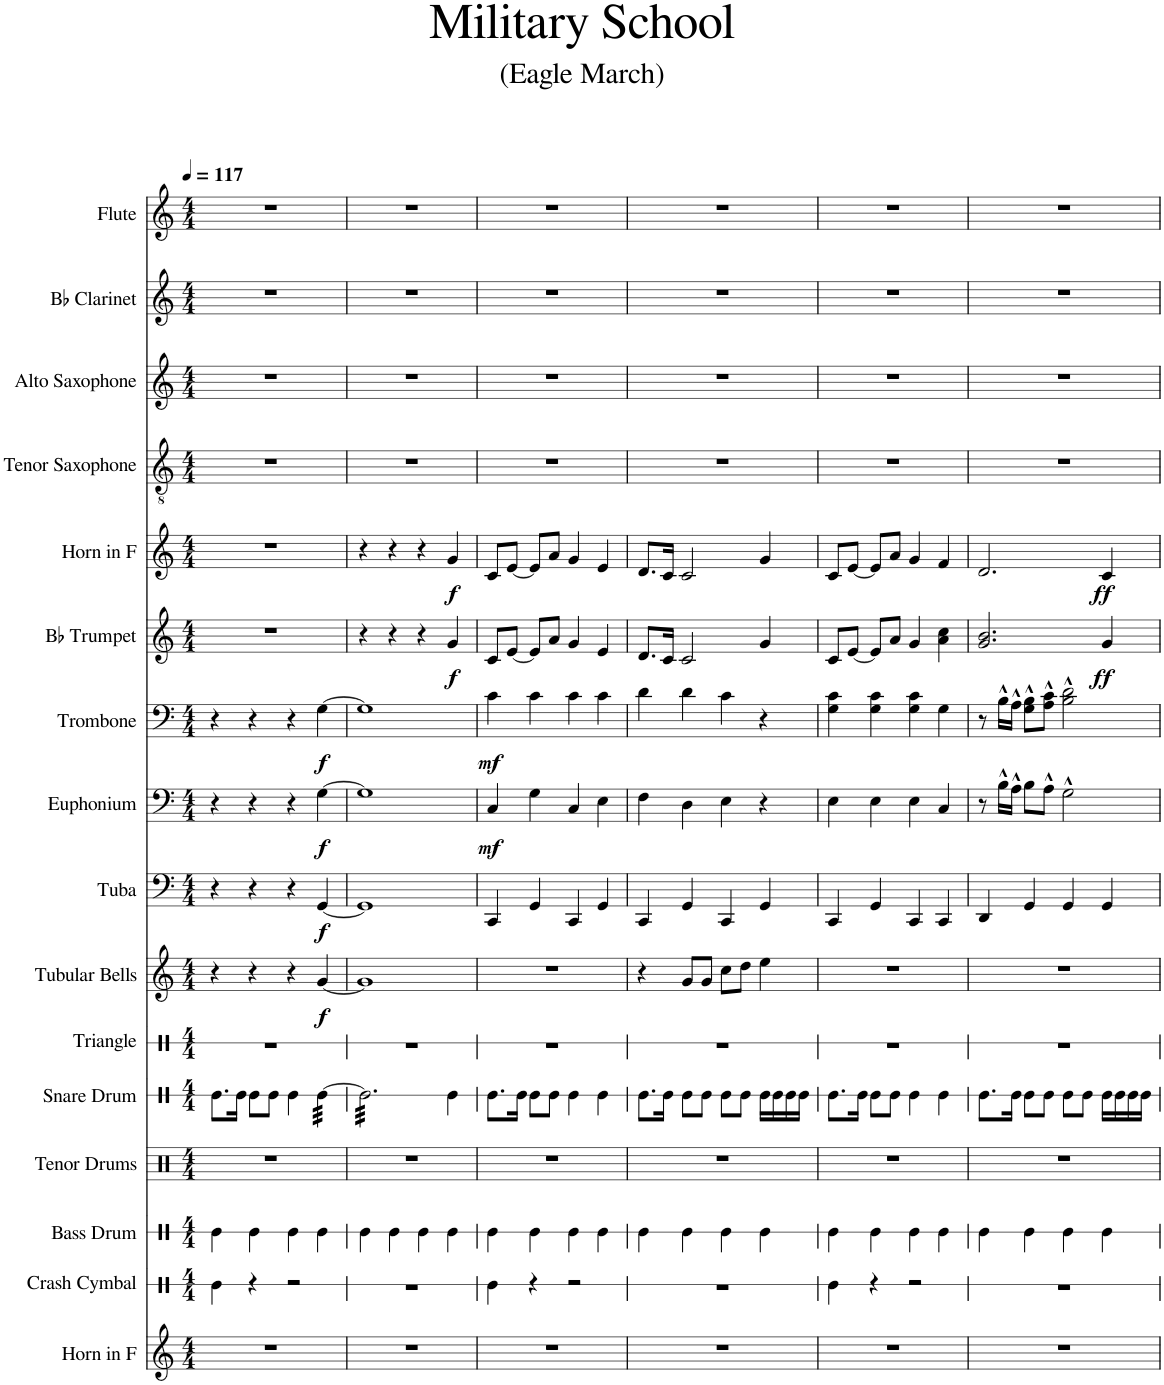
**kern	**kern	**kern	**kern	**kern	**kern	**kern	**dynam	**kern	**dynam	**kern	**dynam	**kern	**dynam	**kern	**dynam	**kern	**dynam	**kern	**kern	**kern	**kern
*part16	*part15	*part14	*part13	*part12	*part11	*part10	*part10	*part9	*part9	*part8	*part8	*part7	*part7	*part6	*part6	*part5	*part5	*part4	*part3	*part2	*part1
*staff16	*staff15	*staff14	*staff13	*staff12	*staff11	*staff10	*staff10	*staff9	*staff9	*staff8	*staff8	*staff7	*staff7	*staff6	*staff6	*staff5	*staff5	*staff4	*staff3	*staff2	*staff1
*I"Horn in F	*I"Crash Cymbal	*I"Bass Drum	*I"Tenor Drums	*I"Snare Drum	*I"Triangle	*I"Tubular Bells	*	*I"Tuba	*	*I"Euphonium	*	*I"Trombone	*	*I"Bb Trumpet	*	*I"Horn in F	*	*I"Tenor Saxophone	*I"Alto Saxophone	*I"Bb Clarinet	*I"Flute
*	*I'Cr. Cym.	*I'B. Dr.	*I'TD	*I'Sn. Dr.	*I'Trgl.	*I'Tu. Be.	*	*I'Tu.	*	*I'Eu.	*	*I'Trb.	*	*I'Bb Tpt.	*	*	*	*I'T. Sax.	*I'A. Sax.	*I'Bb Cl.	*I'Fl.
*	*stria1	*stria1	*	*stria1	*stria1	*	*	*	*	*	*	*	*	*	*	*	*	*	*	*	*
*clefG2	*clefX	*clefX	*clefX	*clefX	*clefX	*clefG2	*	*clefF4	*	*clefF4	*	*clefF4	*	*clefG2	*	*clefG2	*	*clefGv2	*clefG2	*clefG2	*clefG2
*ITrd4c7	*	*	*	*	*	*	*	*	*	*	*	*	*	*ITrd1c2	*	*ITrd4c7	*	*ITrd8c14	*ITrd5c9	*ITrd1c2	*
*k[]	*k[]	*k[]	*k[]	*k[]	*k[]	*k[]	*	*k[]	*	*k[]	*	*k[]	*	*k[]	*	*k[]	*	*k[]	*k[]	*k[]	*k[]
*M4/4	*M4/4	*M4/4	*M4/4	*M4/4	*M4/4	*M4/4	*	*M4/4	*	*M4/4	*	*M4/4	*	*M4/4	*	*M4/4	*	*M4/4	*M4/4	*M4/4	*M4/4
*MM117	*MM117	*MM117	*MM117	*MM117	*MM117	*MM117	*	*MM117	*	*MM117	*	*MM117	*	*MM117	*	*MM117	*	*MM117	*MM117	*MM117	*MM117
=1	=1	=1	=1	=1	=1	=1	=1	=1	=1	=1	=1	=1	=1	=1	=1	=1	=1	=1	=1	=1	=1
1r	4Re\	4Re\	1r	8.Re\L	1r	4r	.	4r	.	4r	.	4r	.	1r	.	1r	.	1r	1r	1r	1r
.	.	.	.	16Re\Jk	.	.	.	.	.	.	.	.	.	.	.	.	.	.	.	.	.
.	4r	4Re\	.	8Re\L	.	4r	.	4r	.	4r	.	4r	.	.	.	.	.	.	.	.	.
.	.	.	.	8Re\J	.	.	.	.	.	.	.	.	.	.	.	.	.	.	.	.	.
.	2r	4Re\	.	4Re\	.	4r	.	4r	.	4r	.	4r	.	.	.	.	.	.	.	.	.
!	!	!	!	!	!	!	!LO:DY:b	!	!LO:DY:b	!	!LO:DY:b	!	!LO:DY:b	!	!	!	!	!	!	!	!
*	*	*	*	*tremolo	*	*	*	*	*	*	*	*	*	*	*	*	*	*	*	*	*
.	.	4Re\	.	[32Re\LLL	.	[4g/	f	[4GG/	f	[4G\	f	[4G\	f	.	.	.	.	.	.	.	.
.	.	.	.	32Re\	.	.	.	.	.	.	.	.	.	.	.	.	.	.	.	.	.
.	.	.	.	32Re\	.	.	.	.	.	.	.	.	.	.	.	.	.	.	.	.	.
.	.	.	.	32Re\	.	.	.	.	.	.	.	.	.	.	.	.	.	.	.	.	.
.	.	.	.	32Re\	.	.	.	.	.	.	.	.	.	.	.	.	.	.	.	.	.
.	.	.	.	32Re\	.	.	.	.	.	.	.	.	.	.	.	.	.	.	.	.	.
.	.	.	.	32Re\	.	.	.	.	.	.	.	.	.	.	.	.	.	.	.	.	.
.	.	.	.	32Re\JJJ	.	.	.	.	.	.	.	.	.	.	.	.	.	.	.	.	.
=2	=2	=2	=2	=2	=2	=2	=2	=2	=2	=2	=2	=2	=2	=2	=2	=2	=2	=2	=2	=2	=2
1r	1r	4Re\	1r	32Re\]LLL	1r	1g]	.	1GG]	.	1G]	.	1G]	.	4r	.	4r	.	1r	1r	1r	1r
.	.	.	.	32Re\	.	.	.	.	.	.	.	.	.	.	.	.	.	.	.	.	.
.	.	.	.	32Re\	.	.	.	.	.	.	.	.	.	.	.	.	.	.	.	.	.
.	.	.	.	32Re\	.	.	.	.	.	.	.	.	.	.	.	.	.	.	.	.	.
.	.	.	.	32Re\	.	.	.	.	.	.	.	.	.	.	.	.	.	.	.	.	.
.	.	.	.	32Re\	.	.	.	.	.	.	.	.	.	.	.	.	.	.	.	.	.
.	.	.	.	32Re\	.	.	.	.	.	.	.	.	.	.	.	.	.	.	.	.	.
.	.	.	.	32Re\	.	.	.	.	.	.	.	.	.	.	.	.	.	.	.	.	.
.	.	4Re\	.	32Re\	.	.	.	.	.	.	.	.	.	4r	.	4r	.	.	.	.	.
.	.	.	.	32Re\	.	.	.	.	.	.	.	.	.	.	.	.	.	.	.	.	.
.	.	.	.	32Re\	.	.	.	.	.	.	.	.	.	.	.	.	.	.	.	.	.
.	.	.	.	32Re\	.	.	.	.	.	.	.	.	.	.	.	.	.	.	.	.	.
.	.	.	.	32Re\	.	.	.	.	.	.	.	.	.	.	.	.	.	.	.	.	.
.	.	.	.	32Re\	.	.	.	.	.	.	.	.	.	.	.	.	.	.	.	.	.
.	.	.	.	32Re\	.	.	.	.	.	.	.	.	.	.	.	.	.	.	.	.	.
.	.	.	.	32Re\	.	.	.	.	.	.	.	.	.	.	.	.	.	.	.	.	.
.	.	4Re\	.	32Re\	.	.	.	.	.	.	.	.	.	4r	.	4r	.	.	.	.	.
.	.	.	.	32Re\	.	.	.	.	.	.	.	.	.	.	.	.	.	.	.	.	.
.	.	.	.	32Re\	.	.	.	.	.	.	.	.	.	.	.	.	.	.	.	.	.
.	.	.	.	32Re\	.	.	.	.	.	.	.	.	.	.	.	.	.	.	.	.	.
.	.	.	.	32Re\	.	.	.	.	.	.	.	.	.	.	.	.	.	.	.	.	.
.	.	.	.	32Re\	.	.	.	.	.	.	.	.	.	.	.	.	.	.	.	.	.
.	.	.	.	32Re\	.	.	.	.	.	.	.	.	.	.	.	.	.	.	.	.	.
.	.	.	.	32Re\JJJ	.	.	.	.	.	.	.	.	.	.	.	.	.	.	.	.	.
*	*	*	*	*Xtremolo	*	*	*	*	*	*	*	*	*	*	*	*	*	*	*	*	*
!	!	!	!	!	!	!	!	!	!	!	!	!	!	!	!LO:DY:b	!	!LO:DY:b	!	!	!	!
.	.	4Re\	.	4Re\	.	.	.	.	.	.	.	.	.	4g/	f	4g/	f	.	.	.	.
=3	=3	=3	=3	=3	=3	=3	=3	=3	=3	=3	=3	=3	=3	=3	=3	=3	=3	=3	=3	=3	=3
!	!	!	!	!	!	!	!	!	!	!	!LO:DY:b	!	!LO:DY:b	!	!	!	!	!	!	!	!
1r	4Re\	4Re\	1r	8.Re\L	1r	1r	.	4CC/	.	4C/	mf	4c\	mf	8c/L	.	8c/L	.	1r	1r	1r	1r
.	.	.	.	.	.	.	.	.	.	.	.	.	.	[8e/J	.	[8e/J	.	.	.	.	.
.	.	.	.	16Re\Jk	.	.	.	.	.	.	.	.	.	.	.	.	.	.	.	.	.
.	4r	4Re\	.	8Re\L	.	.	.	4GG/	.	4G\	.	4c\	.	8e/L]	.	8e/L]	.	.	.	.	.
.	.	.	.	8Re\J	.	.	.	.	.	.	.	.	.	8a/J	.	8a/J	.	.	.	.	.
.	2r	4Re\	.	4Re\	.	.	.	4CC/	.	4C/	.	4c\	.	4g/	.	4g/	.	.	.	.	.
.	.	4Re\	.	4Re\	.	.	.	4GG/	.	4E\	.	4c\	.	4e/	.	4e/	.	.	.	.	.
=4	=4	=4	=4	=4	=4	=4	=4	=4	=4	=4	=4	=4	=4	=4	=4	=4	=4	=4	=4	=4	=4
1r	1r	4Re\	1r	8.Re\L	1r	4r	.	4CC/	.	4F\	.	4d\	.	8.d/L	.	8.d/L	.	1r	1r	1r	1r
.	.	.	.	16Re\Jk	.	.	.	.	.	.	.	.	.	16c/Jk	.	16c/Jk	.	.	.	.	.
.	.	4Re\	.	8Re\L	.	8g/L	.	4GG/	.	4D\	.	4d\	.	2c/	.	2c/	.	.	.	.	.
.	.	.	.	8Re\J	.	8g/J	.	.	.	.	.	.	.	.	.	.	.	.	.	.	.
.	.	4Re\	.	8Re\L	.	8cc\L	.	4CC/	.	4E\	.	4c\	.	.	.	.	.	.	.	.	.
.	.	.	.	8Re\J	.	8dd\J	.	.	.	.	.	.	.	.	.	.	.	.	.	.	.
.	.	4Re\	.	16Re\LL	.	4ee\	.	4GG/	.	4r	.	4r	.	4g/	.	4g/	.	.	.	.	.
.	.	.	.	16Re\	.	.	.	.	.	.	.	.	.	.	.	.	.	.	.	.	.
.	.	.	.	16Re\	.	.	.	.	.	.	.	.	.	.	.	.	.	.	.	.	.
.	.	.	.	16Re\JJ	.	.	.	.	.	.	.	.	.	.	.	.	.	.	.	.	.
=5	=5	=5	=5	=5	=5	=5	=5	=5	=5	=5	=5	=5	=5	=5	=5	=5	=5	=5	=5	=5	=5
1r	4Re\	4Re\	1r	8.Re\L	1r	1r	.	4CC/	.	4E\	.	4G\ 4c\	.	8c/L	.	8c/L	.	1r	1r	1r	1r
.	.	.	.	.	.	.	.	.	.	.	.	.	.	[8e/J	.	[8e/J	.	.	.	.	.
.	.	.	.	16Re\Jk	.	.	.	.	.	.	.	.	.	.	.	.	.	.	.	.	.
.	4r	4Re\	.	8Re\L	.	.	.	4GG/	.	4E\	.	4G\ 4c\	.	8e/L]	.	8e/L]	.	.	.	.	.
.	.	.	.	8Re\J	.	.	.	.	.	.	.	.	.	8a/J	.	8a/J	.	.	.	.	.
.	2r	4Re\	.	4Re\	.	.	.	4CC/	.	4E\	.	4G\ 4c\	.	4g/	.	4g/	.	.	.	.	.
.	.	4Re\	.	4Re\	.	.	.	4CC/	.	4C/	.	4G\	.	4a\ 4cc\	.	4f/	.	.	.	.	.
=6	=6	=6	=6	=6	=6	=6	=6	=6	=6	=6	=6	=6	=6	=6	=6	=6	=6	=6	=6	=6	=6
1r	1r	4Re\	1r	8.Re\L	1r	1r	.	4DD/	.	8r	.	8r	.	2.g/ 2.b/	.	2.d/	.	1r	1r	1r	1r
.	.	.	.	.	.	.	.	.	.	16B^^\LL	.	16B^^\LL	.	.	.	.	.	.	.	.	.
.	.	.	.	16Re\Jk	.	.	.	.	.	16A^^\JJ	.	16A^^\JJ	.	.	.	.	.	.	.	.	.
.	.	4Re\	.	8Re\L	.	.	.	4GG/	.	8B\L	.	8G\^^ 8B\^^L	.	.	.	.	.	.	.	.	.
.	.	.	.	8Re\J	.	.	.	.	.	8A^^\J	.	8A\^^ 8c\^^J	.	.	.	.	.	.	.	.	.
.	.	4Re\	.	8Re\L	.	.	.	4GG/	.	2G^^\	.	2B\^^ 2d\^^	.	.	.	.	.	.	.	.	.
.	.	.	.	8Re\J	.	.	.	.	.	.	.	.	.	.	.	.	.	.	.	.	.
!	!	!	!	!	!	!	!	!	!	!	!	!	!	!	!LO:DY:b	!	!LO:DY:b	!	!	!	!
.	.	4Re\	.	16Re\LL	.	.	.	4GG/	.	.	.	.	.	4g/	ff	4c/	ff	.	.	.	.
.	.	.	.	16Re\	.	.	.	.	.	.	.	.	.	.	.	.	.	.	.	.	.
.	.	.	.	16Re\	.	.	.	.	.	.	.	.	.	.	.	.	.	.	.	.	.
.	.	.	.	16Re\JJ	.	.	.	.	.	.	.	.	.	.	.	.	.	.	.	.	.
=	=	=	=	=	=	=	=	=	=	=	=	=	=	=	=	=	=	=	=	=	=
*-	*-	*-	*-	*-	*-	*-	*-	*-	*-	*-	*-	*-	*-	*-	*-	*-	*-	*-	*-	*-	*-
